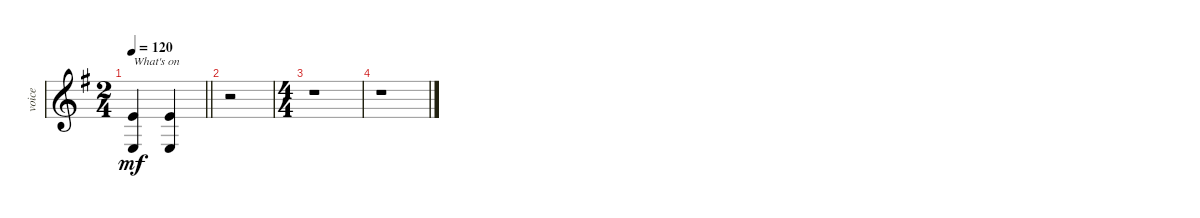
\track ("voice" "voice") {instrument flute}
\staff {score}
\tuning (E4 B3 G3 D3 A2 E2 B1) {hide}
\ts (2 4)
\tempo 120
\clef g2
\barLineRight lightlight
\ks g
(0.1 2.4).4{txt "What's on" dy mf} (0.1 2.4).4 |
r.2 |
\ts (4 4)
r.1 |
r.1
